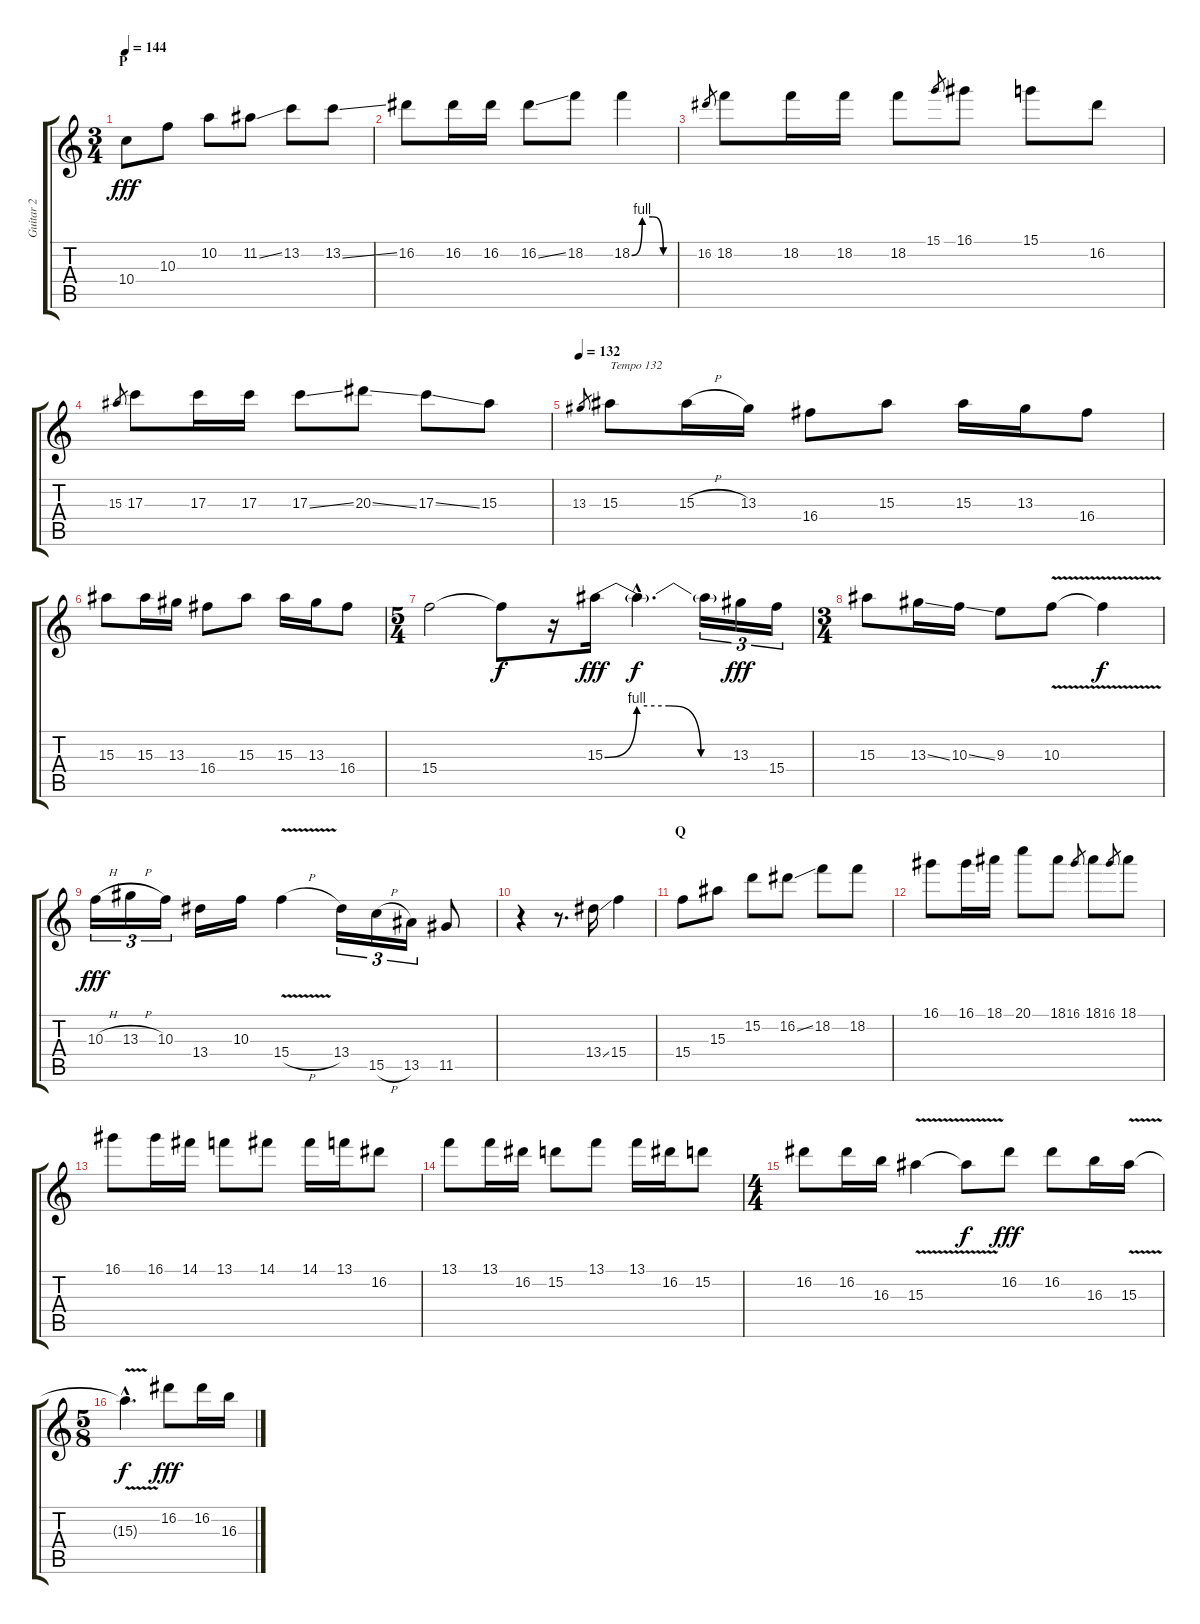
\track ("Guitar 2" "Guitar 2") {instrument distortionguitar}
\staff {score tabs}
\tuning (E4 B3 G3 D3 A2 E2) {hide}
\ts (3 4)
\section ("" "P")
\tempo 144
\clef g2
\ks c
10.4.8{dy fff} 10.3.8 10.2.8 11.2{ss}.8 13.2.8 13.2{ss}.8 |
16.2.8 16.2.16 16.2.16 16.2{ss}.8 18.2.8 18.2{be (custom 0 0 15 4 30 4 45 0 60 0)}.4 |
16.2.8{gr} 18.2.8 18.2.16 18.2.16 18.2.8 15.1.8{gr} 16.1.8 15.1.8 16.2.8 |
15.3.8{gr} 17.3.8 17.3.16 17.3.16 17.3{ss}.8 20.3{ss}.8 17.3{ss}.8 15.3.8 |
\tempo 132
13.3.8{gr} 15.3.8{txt "Tempo 132"} 15.3{h}.16 13.3.16 16.4.8 15.3.8 15.3.16 13.3.16 16.4.8 |
15.3.8 15.3.16 13.3.16 16.4.8 15.3.8 15.3.16 13.3.16 16.4.8 |
\ts (5 4)
15.4.2 15.4{t}.8{dy f} r.16 15.3{be (custom 0 0 15 4 30 4 45 0 60 0)}.16{dy fff} 15.3{hac t}.4{d dy f} 15.3{t}.16{tu (3 2)} 13.3.16{tu (3 2) dy fff} 15.4.16{tu (3 2)} |
\ts (3 4)
15.3.8 13.3{ss}.16 10.3{ss}.16 9.3.8 10.3{v}.8 10.3{t}.4{dy f} |
10.3{h}.16{tu (3 2) dy fff} 13.3{h}.16{tu (3 2)} 10.3.16{tu (3 2)} 13.4.16 10.3.16 15.4{v h}.4 13.4.16{tu (3 2)} 15.5{h}.16{tu (3 2)} 13.5.16{tu (3 2)} 11.5.8 |
r.4 r.8{d} 13.4{ss}.16 15.4.4 |
\section ("" "Q")
15.4.8 15.3.8 15.2.8 16.2{ss}.8 18.2.8 18.2.8 |
16.1.8 16.1.16 18.1.16 20.1.8 18.1.8 16.1.8{gr} 18.1.8 16.1.8{gr} 18.1.8 |
16.1.8 16.1.16 14.1.16 13.1.8 14.1.8 14.1.16 13.1.16 16.2.8 |
13.1.8 13.1.16 16.2.16 15.2.8 13.1.8 13.1.16 16.2.16 15.2.8 |
\ts (4 4)
16.2.8 16.2.16 16.3.16 15.3{v}.4 15.3{t}.8{dy f} 16.2.8{dy fff} 16.2.8 16.3.16 15.3{v}.16 |
\ts (5 8)
15.3{hac t}.4{d dy f} 16.2.8{dy fff} 16.2.16 16.3.16
